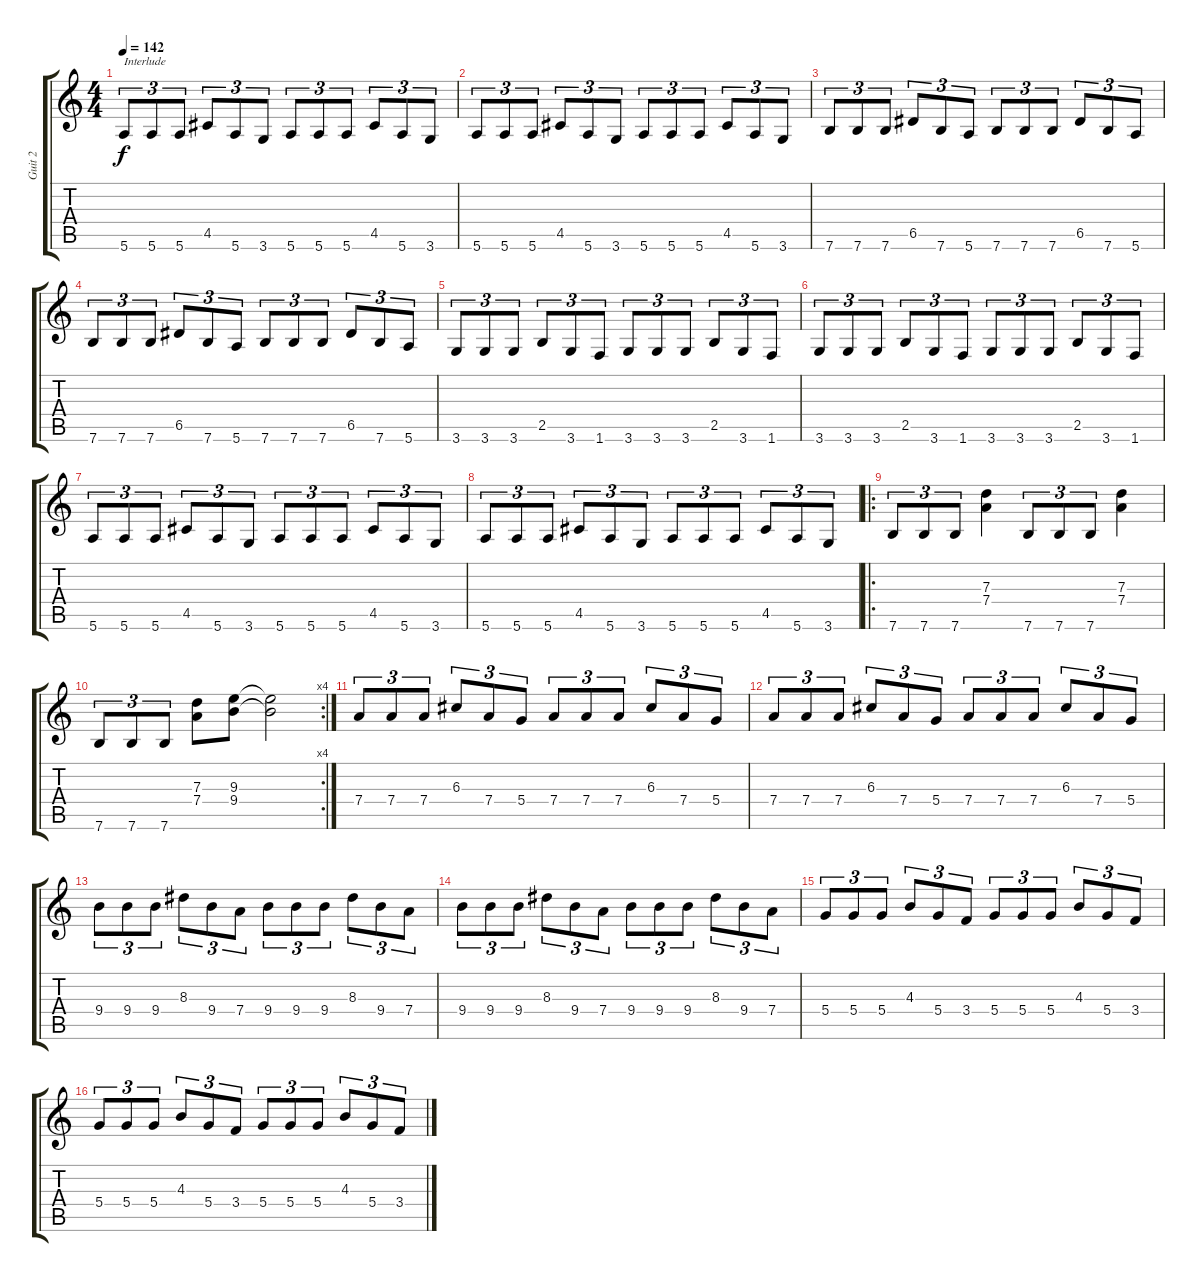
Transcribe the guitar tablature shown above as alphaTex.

\track ("Guit 2" "Guit 2") {instrument distortionguitar}
\staff {score tabs}
\tuning (E4 B3 G3 D3 A2 E2) {hide}
\ts (4 4)
\tempo 142
\clef g2
\ks c
5.6.8{tu (3 2) txt "Interlude" dy f} 5.6.8{tu (3 2)} 5.6.8{tu (3 2)} 4.5.8{tu (3 2)} 5.6.8{tu (3 2)} 3.6.8{tu (3 2)} 5.6.8{tu (3 2)} 5.6.8{tu (3 2)} 5.6.8{tu (3 2)} 4.5.8{tu (3 2)} 5.6.8{tu (3 2)} 3.6.8{tu (3 2)} |
5.6.8{tu (3 2)} 5.6.8{tu (3 2)} 5.6.8{tu (3 2)} 4.5.8{tu (3 2)} 5.6.8{tu (3 2)} 3.6.8{tu (3 2)} 5.6.8{tu (3 2)} 5.6.8{tu (3 2)} 5.6.8{tu (3 2)} 4.5.8{tu (3 2)} 5.6.8{tu (3 2)} 3.6.8{tu (3 2)} |
7.6.8{tu (3 2)} 7.6.8{tu (3 2)} 7.6.8{tu (3 2)} 6.5.8{tu (3 2)} 7.6.8{tu (3 2)} 5.6.8{tu (3 2)} 7.6.8{tu (3 2)} 7.6.8{tu (3 2)} 7.6.8{tu (3 2)} 6.5.8{tu (3 2)} 7.6.8{tu (3 2)} 5.6.8{tu (3 2)} |
7.6.8{tu (3 2)} 7.6.8{tu (3 2)} 7.6.8{tu (3 2)} 6.5.8{tu (3 2)} 7.6.8{tu (3 2)} 5.6.8{tu (3 2)} 7.6.8{tu (3 2)} 7.6.8{tu (3 2)} 7.6.8{tu (3 2)} 6.5.8{tu (3 2)} 7.6.8{tu (3 2)} 5.6.8{tu (3 2)} |
3.6.8{tu (3 2)} 3.6.8{tu (3 2)} 3.6.8{tu (3 2)} 2.5.8{tu (3 2)} 3.6.8{tu (3 2)} 1.6.8{tu (3 2)} 3.6.8{tu (3 2)} 3.6.8{tu (3 2)} 3.6.8{tu (3 2)} 2.5.8{tu (3 2)} 3.6.8{tu (3 2)} 1.6.8{tu (3 2)} |
3.6.8{tu (3 2)} 3.6.8{tu (3 2)} 3.6.8{tu (3 2)} 2.5.8{tu (3 2)} 3.6.8{tu (3 2)} 1.6.8{tu (3 2)} 3.6.8{tu (3 2)} 3.6.8{tu (3 2)} 3.6.8{tu (3 2)} 2.5.8{tu (3 2)} 3.6.8{tu (3 2)} 1.6.8{tu (3 2)} |
5.6.8{tu (3 2)} 5.6.8{tu (3 2)} 5.6.8{tu (3 2)} 4.5.8{tu (3 2)} 5.6.8{tu (3 2)} 3.6.8{tu (3 2)} 5.6.8{tu (3 2)} 5.6.8{tu (3 2)} 5.6.8{tu (3 2)} 4.5.8{tu (3 2)} 5.6.8{tu (3 2)} 3.6.8{tu (3 2)} |
5.6.8{tu (3 2)} 5.6.8{tu (3 2)} 5.6.8{tu (3 2)} 4.5.8{tu (3 2)} 5.6.8{tu (3 2)} 3.6.8{tu (3 2)} 5.6.8{tu (3 2)} 5.6.8{tu (3 2)} 5.6.8{tu (3 2)} 4.5.8{tu (3 2)} 5.6.8{tu (3 2)} 3.6.8{tu (3 2)} |
\ro
7.6.8{tu (3 2)} 7.6.8{tu (3 2)} 7.6.8{tu (3 2)} (7.3 7.4).4 7.6.8{tu (3 2)} 7.6.8{tu (3 2)} 7.6.8{tu (3 2)} (7.3 7.4).4 |
\rc 4
7.6.8{tu (3 2)} 7.6.8{tu (3 2)} 7.6.8{tu (3 2)} (7.3 7.4).8 (9.3 9.4).8 (9.3{t} 9.4{t}).2 |
7.4.8{tu (3 2)} 7.4.8{tu (3 2)} 7.4.8{tu (3 2)} 6.3.8{tu (3 2)} 7.4.8{tu (3 2)} 5.4.8{tu (3 2)} 7.4.8{tu (3 2)} 7.4.8{tu (3 2)} 7.4.8{tu (3 2)} 6.3.8{tu (3 2)} 7.4.8{tu (3 2)} 5.4.8{tu (3 2)} |
7.4.8{tu (3 2)} 7.4.8{tu (3 2)} 7.4.8{tu (3 2)} 6.3.8{tu (3 2)} 7.4.8{tu (3 2)} 5.4.8{tu (3 2)} 7.4.8{tu (3 2)} 7.4.8{tu (3 2)} 7.4.8{tu (3 2)} 6.3.8{tu (3 2)} 7.4.8{tu (3 2)} 5.4.8{tu (3 2)} |
9.4.8{tu (3 2)} 9.4.8{tu (3 2)} 9.4.8{tu (3 2)} 8.3.8{tu (3 2)} 9.4.8{tu (3 2)} 7.4.8{tu (3 2)} 9.4.8{tu (3 2)} 9.4.8{tu (3 2)} 9.4.8{tu (3 2)} 8.3.8{tu (3 2)} 9.4.8{tu (3 2)} 7.4.8{tu (3 2)} |
9.4.8{tu (3 2)} 9.4.8{tu (3 2)} 9.4.8{tu (3 2)} 8.3.8{tu (3 2)} 9.4.8{tu (3 2)} 7.4.8{tu (3 2)} 9.4.8{tu (3 2)} 9.4.8{tu (3 2)} 9.4.8{tu (3 2)} 8.3.8{tu (3 2)} 9.4.8{tu (3 2)} 7.4.8{tu (3 2)} |
5.4.8{tu (3 2)} 5.4.8{tu (3 2)} 5.4.8{tu (3 2)} 4.3.8{tu (3 2)} 5.4.8{tu (3 2)} 3.4.8{tu (3 2)} 5.4.8{tu (3 2)} 5.4.8{tu (3 2)} 5.4.8{tu (3 2)} 4.3.8{tu (3 2)} 5.4.8{tu (3 2)} 3.4.8{tu (3 2)} |
5.4.8{tu (3 2)} 5.4.8{tu (3 2)} 5.4.8{tu (3 2)} 4.3.8{tu (3 2)} 5.4.8{tu (3 2)} 3.4.8{tu (3 2)} 5.4.8{tu (3 2)} 5.4.8{tu (3 2)} 5.4.8{tu (3 2)} 4.3.8{tu (3 2)} 5.4.8{tu (3 2)} 3.4.8{tu (3 2)}
